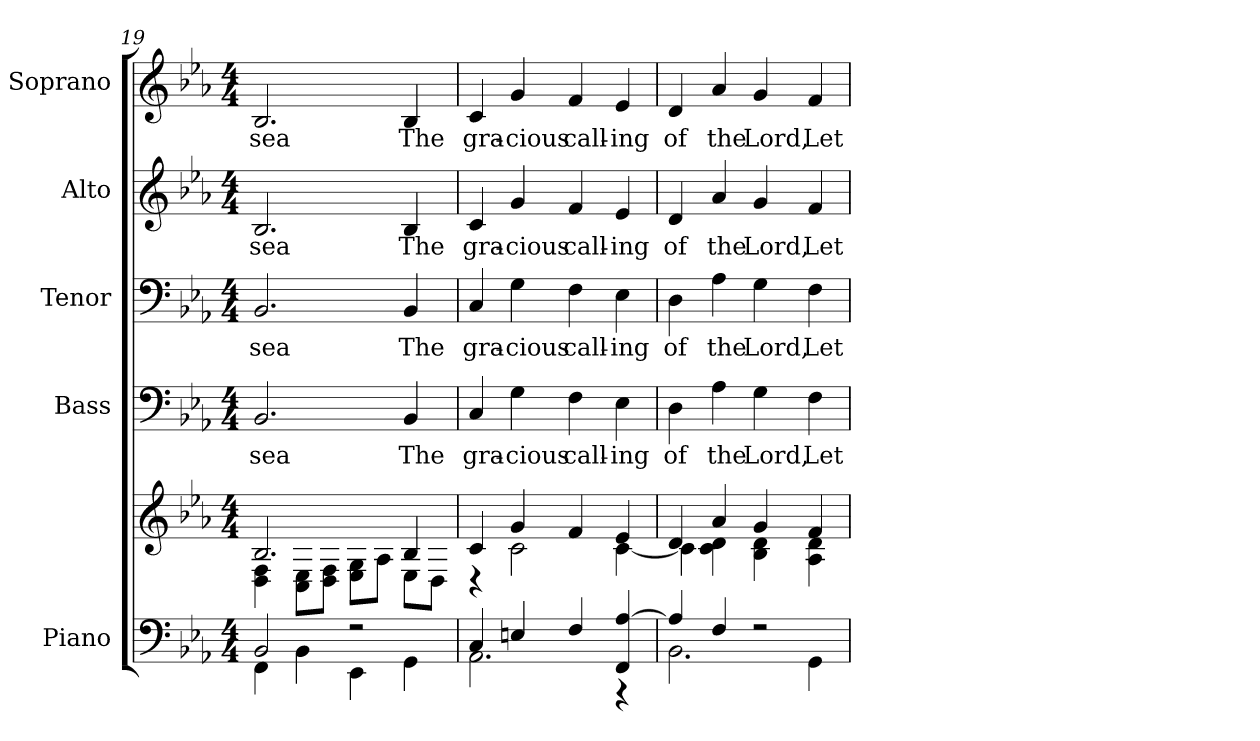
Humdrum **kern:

**kern	**kern	**kern	**text	**kern	**text	**kern	**text	**kern	**text
*part5	*part5	*part4	*part4	*part3	*part3	*part2	*part2	*part1	*part1
*staff6	*staff5	*staff4	*staff4	*staff3	*staff3	*staff2	*staff2	*staff1	*staff1
*I"Piano	*	*I"Bass	*	*I"Tenor	*	*I"Alto	*	*I"Soprano	*
*I'Pno.	*	*I'B.	*	*I'T.	*	*I'A.	*	*I'S.	*
!!LO:PB:g=z
*clefF4	*clefG2	*clefF4	*	*clefF4	*	*clefG2	*	*clefG2	*
*k[b-e-a-]	*k[b-e-a-]	*k[b-e-a-]	*	*k[b-e-a-]	*	*k[b-e-a-]	*	*k[b-e-a-]	*
*E-:	*E-:	*E-:	*	*E-:	*	*E-:	*	*E-:	*
*M4/4	*M4/4	*M4/4	*	*M4/4	*	*M4/4	*	*M4/4	*
=19	=19	=19	=19	=19	=19	=19	=19	=19	=19
*^	*^	*	*	*	*	*	*	*	*
!	!	!	!	!	!LO:LY:b:color=#000000	!	!	!	!	!	!
!	!	!	!	!	!	!	!LO:LY:b:color=#000000	!	!	!	!
!	!	!	!	!	!	!	!	!	!LO:LY:b:color=#000000	!	!
!	!	!	!	!	!	!	!	!	!	!	!LO:LY:b:color=#000000
2BB-i/	4FFi\	2.B-i/	4Di\ 4Fi	2.BB-i/	sea	2.BB-i/	sea	2.B-i/	sea	2.B-i/	sea
.	4BB-i\	.	8Ci\ 8E-iL	.	.	.	.	.	.	.	.
.	.	.	8Di\ 8FiJ	.	.	.	.	.	.	.	.
2r	4EE-i\	.	8E-i\ 8GiL	.	.	.	.	.	.	.	.
.	.	.	8A-i\J	.	.	.	.	.	.	.	.
!	!	!	!	!	!LO:LY:b:color=#000000	!	!	!	!	!	!
!	!	!	!	!	!	!	!LO:LY:b:color=#000000	!	!	!	!
!	!	!	!	!	!	!	!	!	!LO:LY:b:color=#000000	!	!
!	!	!	!	!	!	!	!	!	!	!	!LO:LY:b:color=#000000
.	4GGi\	4B-i/	8E-i\L	4BB-i/	The	4BB-i/	The	4B-i/	The	4B-i/	The
.	.	.	8Di\J	.	.	.	.	.	.	.	.
=20	=20	=20	=20	=20	=20	=20	=20	=20	=20	=20	=20
!	!	!	!	!	!LO:LY:b:color=#000000	!	!	!	!	!	!
!	!	!	!	!	!	!	!LO:LY:b:color=#000000	!	!	!	!
!	!	!	!	!	!	!	!	!	!LO:LY:b:color=#000000	!	!
!	!	!	!	!	!	!	!	!	!	!	!LO:LY:b:color=#000000
4Ci/	2.AA-i\	4ci/	4r	4Ci/	gra-	4Ci/	gra-	4ci/	gra-	4ci/	gra-
!	!	!	!	!	!LO:LY:b:color=#000000	!	!	!	!	!	!
!	!	!	!	!	!	!	!LO:LY:b:color=#000000	!	!	!	!
!	!	!	!	!	!	!	!	!	!LO:LY:b:color=#000000	!	!
!	!	!	!	!	!	!	!	!	!	!	!LO:LY:b:color=#000000
4Eni/	.	4gi/	2ci\	4Gi\	-cious	4Gi\	-cious	4gi/	-cious	4gi/	-cious
!	!	!	!	!	!LO:LY:b:color=#000000	!	!	!	!	!	!
!	!	!	!	!	!	!	!LO:LY:b:color=#000000	!	!	!	!
!	!	!	!	!	!	!	!	!	!LO:LY:b:color=#000000	!	!
!	!	!	!	!	!	!	!	!	!	!	!LO:LY:b:color=#000000
4Fi/	.	4fi/	.	4Fi\	call-	4Fi\	call-	4fi/	call-	4fi/	call-
!	!	!	!	!	!LO:LY:b:color=#000000	!	!	!	!	!	!
!	!	!	!	!	!	!	!LO:LY:b:color=#000000	!	!	!	!
!	!	!	!	!	!	!	!	!	!LO:LY:b:color=#000000	!	!
!	!	!	!	!	!	!	!	!	!	!	!LO:LY:b:color=#000000
4FFi/ [>4A-i	4r	4e-i/	[<4ci\	4E-i\	-ing	4E-i\	-ing	4e-i/	-ing	4e-i/	-ing
!!LO:PB:g=z
=21	=21	=21	=21	=21	=21	=21	=21	=21	=21	=21	=21
!	!	!	!	!	!LO:LY:b:color=#000000	!	!	!	!	!	!
!	!	!	!	!	!	!	!LO:LY:b:color=#000000	!	!	!	!
!	!	!	!	!	!	!	!	!	!LO:LY:b:color=#000000	!	!
!	!	!	!	!	!	!	!	!	!	!	!LO:LY:b:color=#000000
4A-i/]	2.BB-i\	4di/	4ci\]	4Di\	of	4Di\	of	4di/	of	4di/	of
!	!	!	!	!	!LO:LY:b:color=#000000	!	!	!	!	!	!
!	!	!	!	!	!	!	!LO:LY:b:color=#000000	!	!	!	!
!	!	!	!	!	!	!	!	!	!LO:LY:b:color=#000000	!	!
!	!	!	!	!	!	!	!	!	!	!	!LO:LY:b:color=#000000
4Fi/	.	4a-i/	4ci\ 4di	4A-i\	the	4A-i\	the	4a-i/	the	4a-i/	the
!	!	!	!	!	!LO:LY:b:color=#000000	!	!	!	!	!	!
!	!	!	!	!	!	!	!LO:LY:b:color=#000000	!	!	!	!
!	!	!	!	!	!	!	!	!	!LO:LY:b:color=#000000	!	!
!	!	!	!	!	!	!	!	!	!	!	!LO:LY:b:color=#000000
2r	.	4gi/	4B-i\ 4di	4Gi\	Lord,	4Gi\	Lord,	4gi/	Lord,	4gi/	Lord,
!	!	!	!	!	!LO:LY:b:color=#000000	!	!	!	!	!	!
!	!	!	!	!	!	!	!LO:LY:b:color=#000000	!	!	!	!
!	!	!	!	!	!	!	!	!	!LO:LY:b:color=#000000	!	!
!	!	!	!	!	!	!	!	!	!	!	!LO:LY:b:color=#000000
.	4GGi\	4fi/	4A-i\ 4di	4Fi\	Let	4Fi\	Let	4fi/	Let	4fi/	Let
*v	*v	*	*	*	*	*	*	*	*	*	*
*	*v	*v	*	*	*	*	*	*	*	*
=	=	=	=	=	=	=	=	=	=
*-	*-	*-	*-	*-	*-	*-	*-	*-	*-
